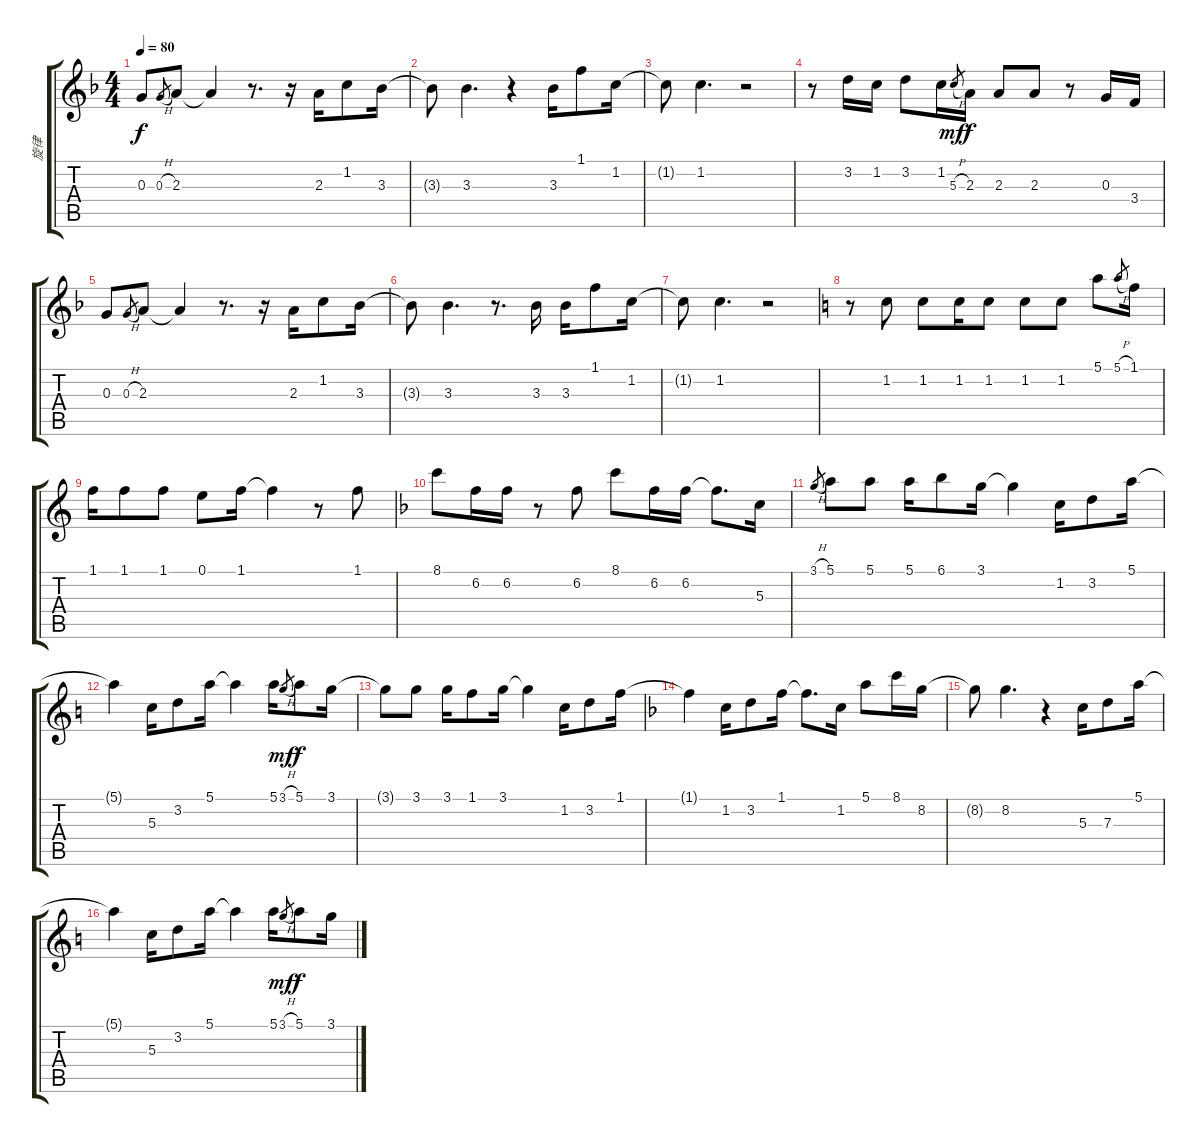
\track ("旋律" "旋律") {instrument banjo}
\staff {score tabs}
\tuning (E4 B3 G3 D3 A2 E2) {hide}
\displaytranspose 12
\ts (4 4)
\tempo 80
\clef g2
\ks f
0.3.8{dy f} 0.3{h}.8{gr} 2.3.8 2.3{t}.4 r.8{d} r.16 2.3.16 1.2.8 3.3.16 |
3.3{t}.8 3.3.4{d} r.4 3.3.16 1.1.8 1.2.16 |
1.2{t}.8 1.2.4{d} r.2 |
r.8 3.2.16 1.2.16 3.2.8 1.2.16 5.3{h}.8{gr dy mf} 2.3.16{dy f} 2.3.8 2.3.8 r.8 0.3.16 3.4.16 |
0.3.8 0.3{h}.8{gr} 2.3.8 2.3{t}.4 r.8{d} r.16 2.3.16 1.2.8 3.3.16 |
3.3{t}.8 3.3.4{d} r.8{d} 3.3.16 3.3.16 1.1.8 1.2.16 |
1.2{t}.8 1.2.4{d} r.2 |
\ks c
r.8 1.2.8 1.2.8 1.2.16 1.2.8 1.2.8 1.2.8 5.1.8 5.1{h}.8{gr} 1.1.16 |
1.1.16 1.1.8 1.1.8 0.1.8 1.1.16 1.1{t}.4 r.8 1.1.8 |
\ks f
8.1.8 6.2.16 6.2.16 r.8 6.2.8 8.1.8 6.2.16 6.2.16 6.2{t}.8{d} 5.3.16 |
3.1{h}.8{gr} 5.1.8 5.1.8 5.1.16 6.1.8 3.1.16 3.1{t}.4 1.2.16 3.2.8 5.1.16 |
\ks c
5.1{t}.4 5.3.16 3.2.8 5.1.16 5.1{t}.4 5.1.16 3.1{h}.8{gr dy mf} 5.1.8{dy f} 3.1.16 |
3.1{t}.8 3.1.8 3.1.16 1.1.8 3.1.16 3.1{t}.4 1.2.16 3.2.8 1.1.16 |
\ks f
1.1{t}.4 1.2.16 3.2.8 1.1.16 1.1{t}.8{d} 1.2.16 5.1.8 8.1.16 8.2.16 |
8.2{t}.8 8.2.4{d} r.4 5.3.16 7.3.8 5.1.16 |
\ks c
5.1{t}.4 5.3.16 3.2.8 5.1.16 5.1{t}.4 5.1.16 3.1{h}.8{gr dy mf} 5.1.8{dy f} 3.1.16
